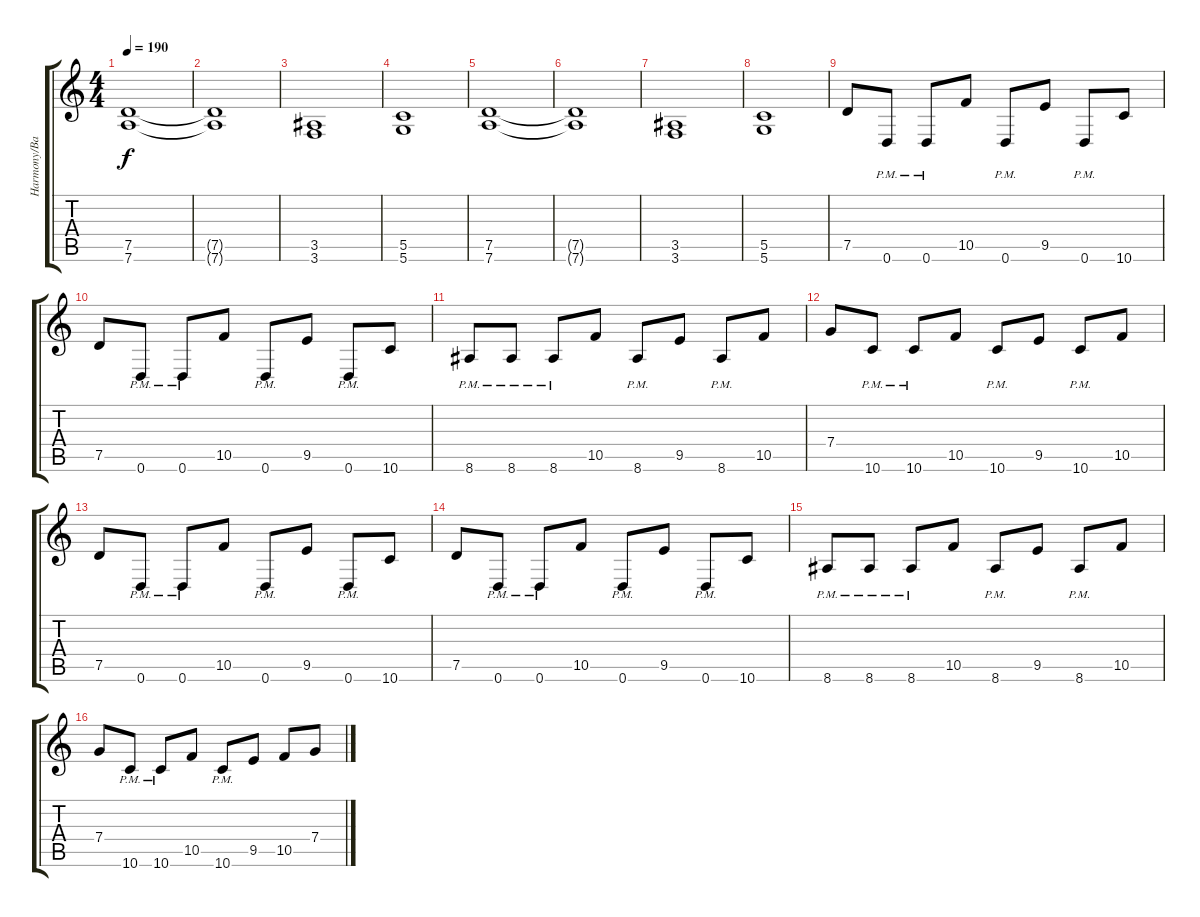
\track ("Harmony/Backup" "Harmony/Ba") {instrument distortionguitar}
\staff {score tabs}
\tuning (D4 A3 F3 C3 G2 D2) {hide}
\ts (4 4)
\tempo 190
\clef g2
\ks c
(7.5 7.6).1{dy f} |
(7.5{t} 7.6{t}).1 |
(3.5 3.6).1 |
(5.5 5.6).1 |
(7.5 7.6).1 |
(7.5{t} 7.6{t}).1 |
(3.5 3.6).1 |
(5.5 5.6).1 |
7.5.8 0.6{pm}.8 0.6{pm}.8 10.5.8 0.6{pm}.8 9.5.8 0.6{pm}.8 10.6.8 |
7.5.8 0.6{pm}.8 0.6{pm}.8 10.5.8 0.6{pm}.8 9.5.8 0.6{pm}.8 10.6.8 |
8.6{pm}.8 8.6{pm}.8 8.6{pm}.8 10.5.8 8.6{pm}.8 9.5.8 8.6{pm}.8 10.5.8 |
7.4.8 10.6{pm}.8 10.6{pm}.8 10.5.8 10.6{pm}.8 9.5.8 10.6{pm}.8 10.5.8 |
7.5.8 0.6{pm}.8 0.6{pm}.8 10.5.8 0.6{pm}.8 9.5.8 0.6{pm}.8 10.6.8 |
7.5.8 0.6{pm}.8 0.6{pm}.8 10.5.8 0.6{pm}.8 9.5.8 0.6{pm}.8 10.6.8 |
8.6{pm}.8 8.6{pm}.8 8.6{pm}.8 10.5.8 8.6{pm}.8 9.5.8 8.6{pm}.8 10.5.8 |
7.4.8 10.6{pm}.8 10.6{pm}.8 10.5.8 10.6{pm}.8 9.5.8 10.5.8 7.4.8
